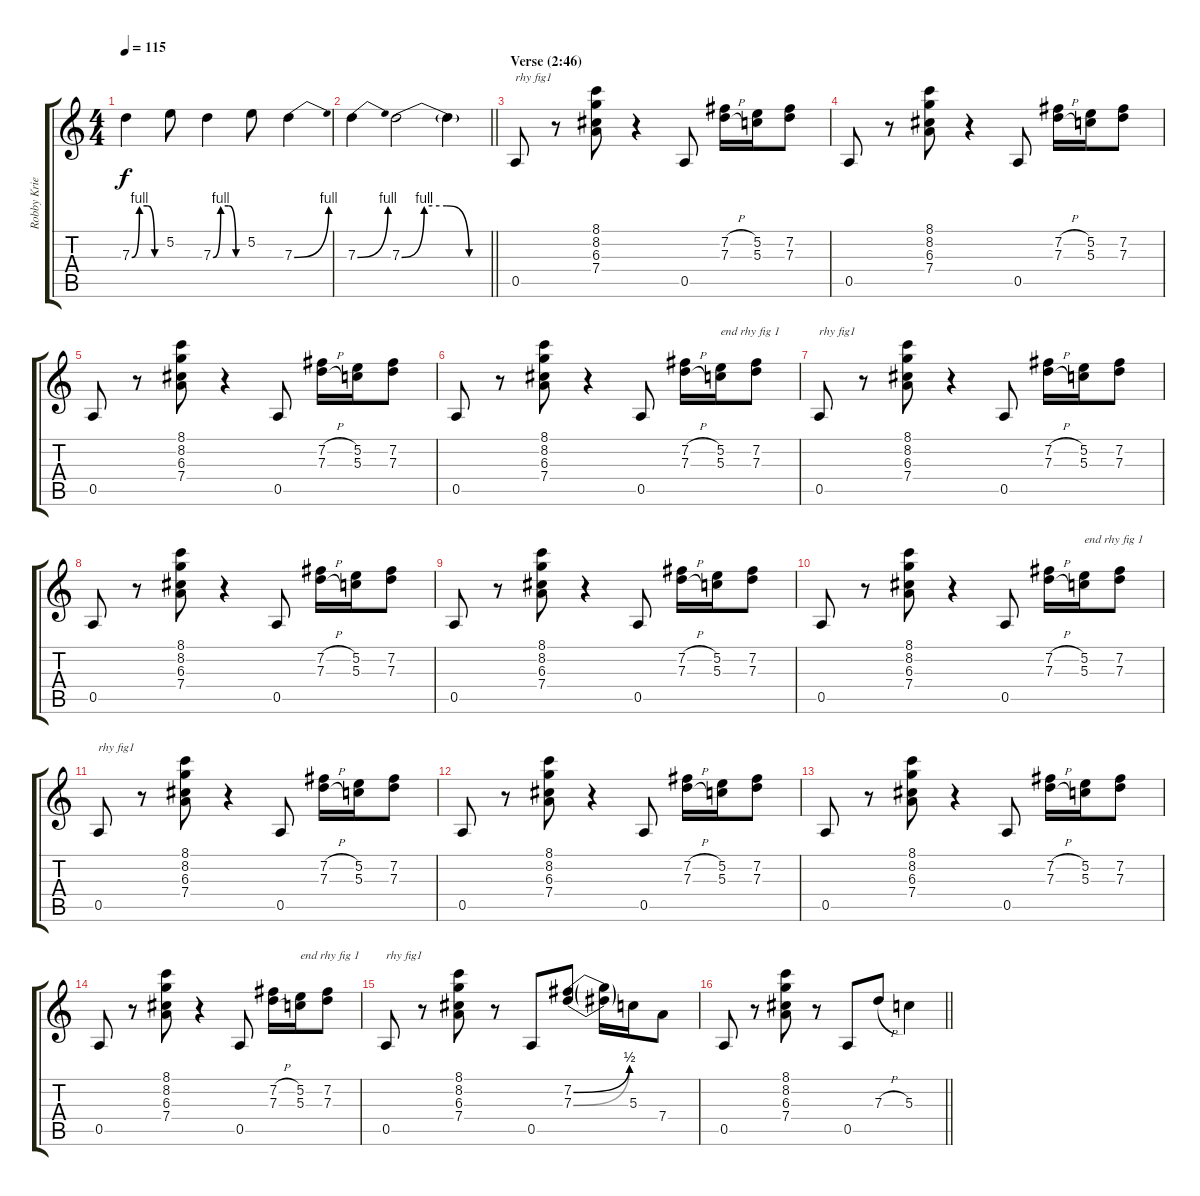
\track ("Robby Krieger" "Robby Krie") {instrument overdrivenguitar}
\staff {score tabs}
\tuning (E4 B3 G3 D3 A2 E2) {hide}
\ts (4 4)
\tempo 115
\clef g2
\ks c
7.3{be (custom 0 0 15 4 30 4 45 0 60 0)}.4{dy f} 5.2.8 7.3{be (custom 0 0 15 4 30 4 45 0 60 0)}.4 5.2.8 7.3{be (bend 0 0 60 4)}.4 |
\barLineRight lightlight
7.3{be (bend 0 0 60 4)}.4 7.3{be (custom 0 0 15 4 30 4 45 0 60 0)}.2 7.3{t}.4 |
\section ("" "Verse (2:46)")
0.5.8{txt "rhy fig1"} r.8 (8.1 8.2 6.3 7.4).8 r.4 0.5.8 (7.2{h} 7.3{h}).16 (5.2 5.3).16 (7.2 7.3).8 |
0.5.8 r.8 (8.1 8.2 6.3 7.4).8 r.4 0.5.8 (7.2{h} 7.3{h}).16 (5.2 5.3).16 (7.2 7.3).8 |
0.5.8 r.8 (8.1 8.2 6.3 7.4).8 r.4 0.5.8 (7.2{h} 7.3{h}).16 (5.2 5.3).16 (7.2 7.3).8 |
0.5.8 r.8 (8.1 8.2 6.3 7.4).8 r.4 0.5.8 (7.2{h} 7.3{h}).16 (5.2 5.3).16{txt "end rhy fig 1"} (7.2 7.3).8 |
0.5.8{txt "rhy fig1"} r.8 (8.1 8.2 6.3 7.4).8 r.4 0.5.8 (7.2{h} 7.3{h}).16 (5.2 5.3).16 (7.2 7.3).8 |
0.5.8 r.8 (8.1 8.2 6.3 7.4).8 r.4 0.5.8 (7.2{h} 7.3{h}).16 (5.2 5.3).16 (7.2 7.3).8 |
0.5.8 r.8 (8.1 8.2 6.3 7.4).8 r.4 0.5.8 (7.2{h} 7.3{h}).16 (5.2 5.3).16 (7.2 7.3).8 |
0.5.8 r.8 (8.1 8.2 6.3 7.4).8 r.4 0.5.8 (7.2{h} 7.3{h}).16 (5.2 5.3).16{txt "end rhy fig 1"} (7.2 7.3).8 |
0.5.8{txt "rhy fig1"} r.8 (8.1 8.2 6.3 7.4).8 r.4 0.5.8 (7.2{h} 7.3{h}).16 (5.2 5.3).16 (7.2 7.3).8 |
0.5.8 r.8 (8.1 8.2 6.3 7.4).8 r.4 0.5.8 (7.2{h} 7.3{h}).16 (5.2 5.3).16 (7.2 7.3).8 |
0.5.8 r.8 (8.1 8.2 6.3 7.4).8 r.4 0.5.8 (7.2{h} 7.3{h}).16 (5.2 5.3).16 (7.2 7.3).8 |
0.5.8 r.8 (8.1 8.2 6.3 7.4).8 r.4 0.5.8 (7.2{h} 7.3{h}).16 (5.2 5.3).16{txt "end rhy fig 1"} (7.2 7.3).8 |
0.5.8{txt "rhy fig1"} r.8 (8.1 8.2 6.3 7.4).8 r.8 0.5.8 (7.2{be (bend 0 0 60 2)} 7.3{be (bend 0 0 60 2)}).8 (7.2{t} 7.3{t}).16 5.3.16 7.4.8 |
\barLineRight lightlight
0.5.8 r.8 (8.1 8.2 6.3 7.4).8 r.8 0.5.8 7.3{h}.8 5.3.4
